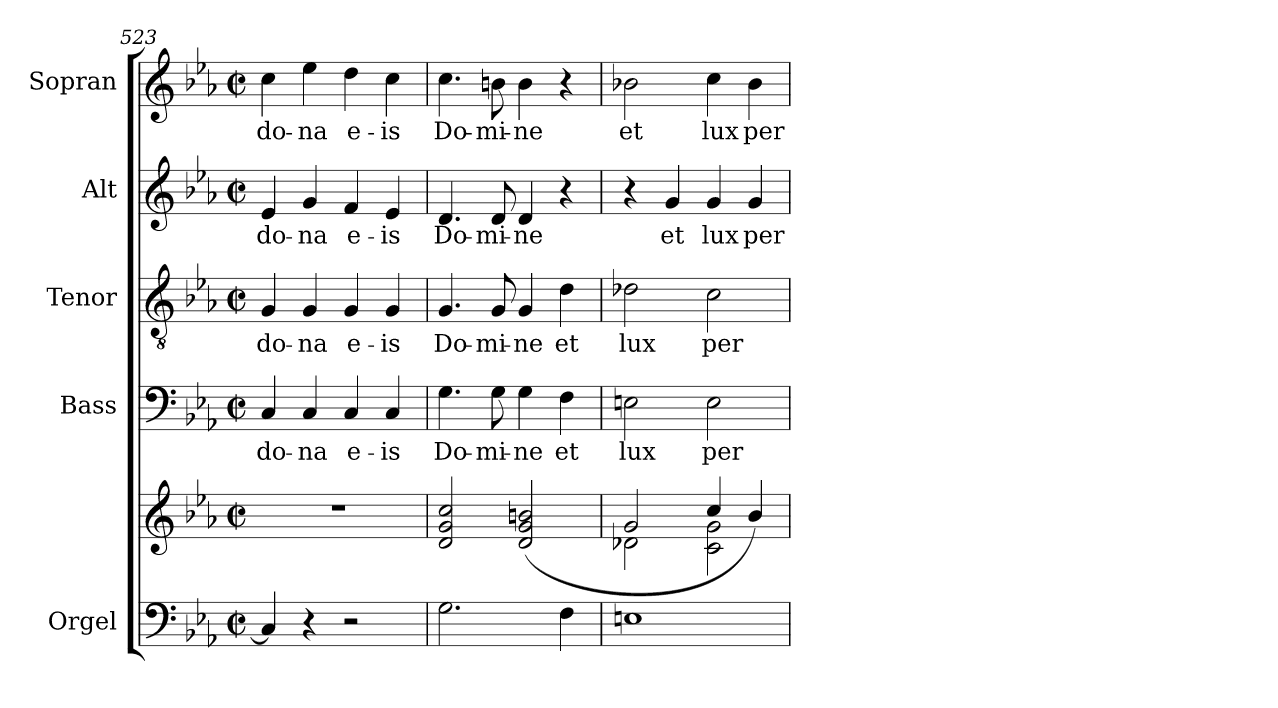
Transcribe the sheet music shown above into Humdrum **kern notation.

**kern	**kern	**kern	**text	**kern	**text	**kern	**text	**kern	**text
*part5	*part5	*part4	*part4	*part3	*part3	*part2	*part2	*part1	*part1
*staff6	*staff5	*staff4	*staff4	*staff3	*staff3	*staff2	*staff2	*staff1	*staff1
*I"Orgel	*	*I"Bass	*	*I"Tenor	*	*I"Alt	*	*I"Sopran	*
*I'Org.	*	*I'B.	*	*I'T.	*	*I'A.	*	*I'S.	*
*clefF4	*clefG2	*clefF4	*	*clefGv2	*	*clefG2	*	*clefG2	*
*k[b-e-a-]	*k[b-e-a-]	*k[b-e-a-]	*	*k[b-e-a-]	*	*k[b-e-a-]	*	*k[b-e-a-]	*
*E-:	*E-:	*E-:	*	*E-:	*	*E-:	*	*E-:	*
*M2/2	*M2/2	*M2/2	*	*M2/2	*	*M2/2	*	*M2/2	*
*met(c|)	*met(c|)	*met(c|)	*	*met(c|)	*	*met(c|)	*	*met(c|)	*
=523	=523	=523	=523	=523	=523	=523	=523	=523	=523
!	!	!	!LO:LY:b	!	!LO:LY:b	!	!LO:LY:b	!	!LO:LY:b
4C/]	1r	4C/	do-	4G/	do-	4e-/	do-	4cc\	do-
!	!	!	!LO:LY:b	!	!LO:LY:b	!	!LO:LY:b	!	!LO:LY:b
4r	.	4C/	-na	4G/	-na	4g/	-na	4ee-\	-na
!	!	!	!LO:LY:b	!	!LO:LY:b	!	!LO:LY:b	!	!LO:LY:b
2r	.	4C/	e-	4G/	e-	4f/	e-	4dd\	e-
!	!	!	!LO:LY:b	!	!LO:LY:b	!	!LO:LY:b	!	!LO:LY:b
.	.	4C/	-is	4G/	-is	4e-/	-is	4cc\	-is
!!LO:PB:g=z
=524	=524	=524	=524	=524	=524	=524	=524	=524	=524
!	!	!	!LO:LY:b	!	!LO:LY:b	!	!LO:LY:b	!	!LO:LY:b
2.G\	2d/ 2g/ 2cc/	4.G\	Do-	4.G/	Do-	4.d/	Do-	4.cc\	Do-
!	!	!	!LO:LY:b	!	!LO:LY:b	!	!LO:LY:b	!	!LO:LY:b
.	.	8G\	-mi-	8G/	-mi-	8d/	-mi-	8bn\	-mi-
!	!	!	!LO:LY:b	!	!LO:LY:b	!	!LO:LY:b	!	!LO:LY:b
.	(2d/ 2g/ 2bn/	4G\	-ne	4G/	-ne	4d/	-ne	4b\	-ne
!	!	!	!LO:LY:b	!	!LO:LY:b	!	!	!	!
4F\	.	4F\	et	4d\	et	4r	.	4r	.
=525	=525	=525	=525	=525	=525	=525	=525	=525	=525
*	*^	*	*	*	*	*	*	*	*
!	!	!	!	!LO:LY:b	!	!LO:LY:b	!	!	!	!LO:LY:b
1En	2g/	2d-X\	2En\	lux	2d-X\	lux	4r	.	2b-X\	et
!	!	!	!	!	!	!	!	!LO:LY:b	!	!
.	.	.	.	.	.	.	4g/	et	.	.
!	!	!	!	!LO:LY:b	!	!LO:LY:b	!	!LO:LY:b	!	!LO:LY:b
.	4cc/	2c\ 2g\	2E\	per-	2c\	per-	4g/	lux	4cc\	lux
!	!	!	!	!	!	!	!	!LO:LY:b	!	!LO:LY:b
.	4b-/)	.	.	.	.	.	4g/	per-	4b-\	per-
*	*v	*v	*	*	*	*	*	*	*	*
=	=	=	=	=	=	=	=	=	=
*-	*-	*-	*-	*-	*-	*-	*-	*-	*-
